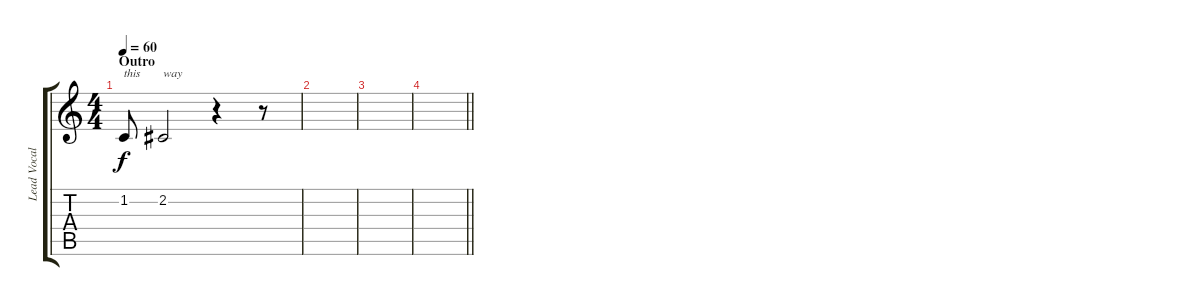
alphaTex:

\track ("Lead Vocals" "Lead Vocal") {instrument altosax}
\staff {score tabs}
\tuning (E4 B3 G3 D3 A2 E2) {hide}
\ts (4 4)
\section ("" "Outro")
\tempo 60
\clef g2
\ks c
1.2.8{txt "this" dy f} 2.2.2{txt "way"} r.4 r.8 |
|
|
\barLineRight lightlight
